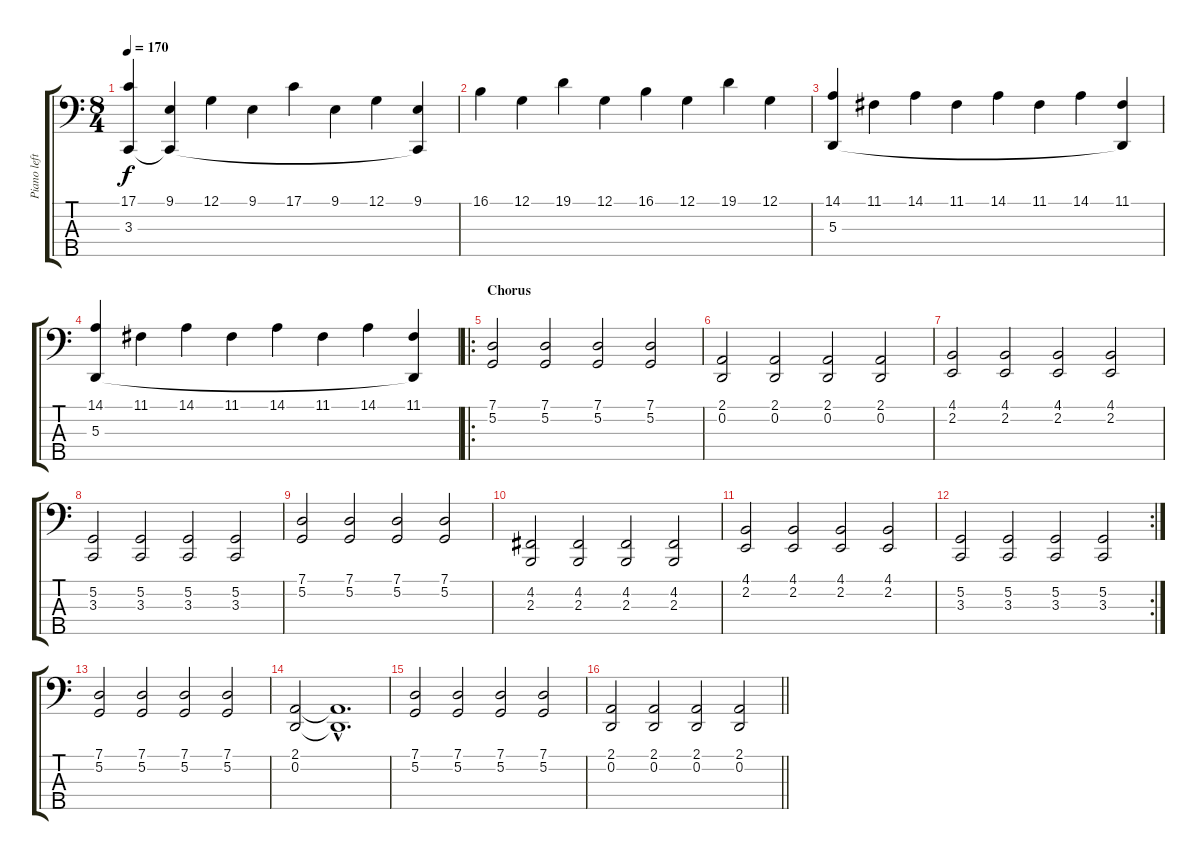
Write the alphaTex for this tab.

\track ("Piano left hand" "Piano left") {instrument acousticgrandpiano}
\staff {score tabs}
\tuning (G2 D2 A1 E1 B0) {hide}
\ts (8 4)
\tempo 170
\clef f4
\ks c
(17.1 3.3).4{dy f} (9.1 3.3{t}).4 12.1.4 9.1.4 17.1.4 9.1.4 12.1.4 (9.1 3.3{t}).4 |
16.1.4 12.1.4 19.1.4 12.1.4 16.1.4 12.1.4 19.1.4 12.1.4 |
(14.1 5.3).4 11.1.4 14.1.4 11.1.4 14.1.4 11.1.4 14.1.4 (11.1 5.3{t}).4 |
(14.1 5.3).4 11.1.4 14.1.4 11.1.4 14.1.4 11.1.4 14.1.4 (11.1 5.3{t}).4 |
\ro
\section ("" "Chorus")
(7.1 5.2).2{volume 12} (7.1 5.2).2 (7.1 5.2).2 (7.1 5.2).2 |
(2.1 0.2).2 (2.1 0.2).2 (2.1 0.2).2 (2.1 0.2).2 |
(4.1 2.2).2 (4.1 2.2).2 (4.1 2.2).2 (4.1 2.2).2 |
(5.2 3.3).2 (5.2 3.3).2 (5.2 3.3).2 (5.2 3.3).2 |
(7.1 5.2).2{volume 10} (7.1 5.2).2 (7.1 5.2).2 (7.1 5.2).2 |
(4.2 2.3).2 (4.2 2.3).2 (4.2 2.3).2 (4.2 2.3).2 |
(4.1 2.2).2 (4.1 2.2).2 (4.1 2.2).2 (4.1 2.2).2 |
\rc 2
(5.2 3.3).2 (5.2 3.3).2 (5.2 3.3).2 (5.2 3.3).2 |
(7.1 5.2).2{volume 10} (7.1 5.2).2 (7.1 5.2).2 (7.1 5.2).2 |
(2.1 0.2).2 (2.1{hac t} 0.2{hac t}).1{d} |
(7.1 5.2).2{volume 10} (7.1 5.2).2 (7.1 5.2).2 (7.1 5.2).2 |
\barLineRight lightlight
(2.1 0.2).2 (2.1 0.2).2 (2.1 0.2).2 (2.1 0.2).2
